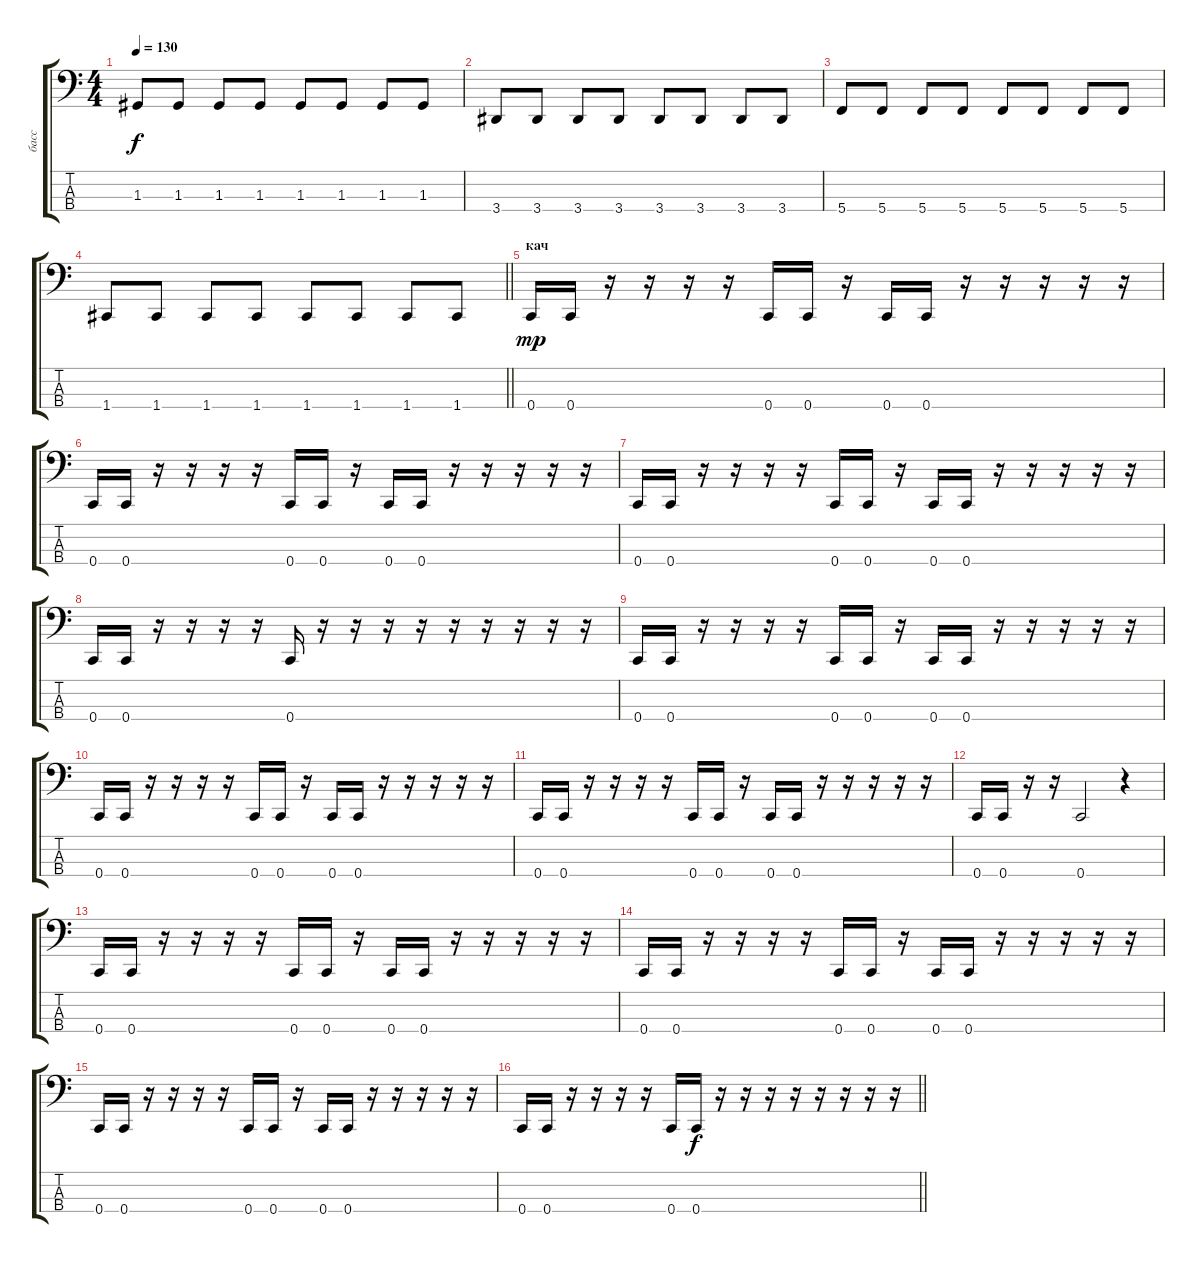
\track ("басс" "басс") {instrument electricbassfinger}
\staff {score tabs}
\tuning (F2 C2 G1 C1) {hide}
\ts (4 4)
\tempo 130
\clef f4
\ks c
1.3.8{dy f} 1.3.8 1.3.8 1.3.8 1.3.8 1.3.8 1.3.8 1.3.8 |
3.4.8 3.4.8 3.4.8 3.4.8 3.4.8 3.4.8 3.4.8 3.4.8 |
5.4.8 5.4.8 5.4.8 5.4.8 5.4.8 5.4.8 5.4.8 5.4.8 |
\barLineRight lightlight
1.4.8 1.4.8 1.4.8 1.4.8 1.4.8 1.4.8 1.4.8 1.4.8 |
\section ("" "кач")
0.4.16{dy mp} 0.4.16 r.16 r.16 r.16 r.16 0.4.16 0.4.16 r.16 0.4.16 0.4.16 r.16 r.16 r.16 r.16 r.16 |
0.4.16 0.4.16 r.16 r.16 r.16 r.16 0.4.16 0.4.16 r.16 0.4.16 0.4.16 r.16 r.16 r.16 r.16 r.16 |
0.4.16 0.4.16 r.16 r.16 r.16 r.16 0.4.16 0.4.16 r.16 0.4.16 0.4.16 r.16 r.16 r.16 r.16 r.16 |
0.4.16 0.4.16 r.16 r.16 r.16 r.16 0.4.16 r.16 r.16 r.16 r.16 r.16 r.16 r.16 r.16 r.16 |
0.4.16 0.4.16 r.16 r.16 r.16 r.16 0.4.16 0.4.16 r.16 0.4.16 0.4.16 r.16 r.16 r.16 r.16 r.16 |
0.4.16 0.4.16 r.16 r.16 r.16 r.16 0.4.16 0.4.16 r.16 0.4.16 0.4.16 r.16 r.16 r.16 r.16 r.16 |
0.4.16 0.4.16 r.16 r.16 r.16 r.16 0.4.16 0.4.16 r.16 0.4.16 0.4.16 r.16 r.16 r.16 r.16 r.16 |
0.4.16 0.4.16 r.16 r.16 0.4.2 r.4 |
0.4.16 0.4.16 r.16 r.16 r.16 r.16 0.4.16 0.4.16 r.16 0.4.16 0.4.16 r.16 r.16 r.16 r.16 r.16 |
0.4.16 0.4.16 r.16 r.16 r.16 r.16 0.4.16 0.4.16 r.16 0.4.16 0.4.16 r.16 r.16 r.16 r.16 r.16 |
0.4.16 0.4.16 r.16 r.16 r.16 r.16 0.4.16 0.4.16 r.16 0.4.16 0.4.16 r.16 r.16 r.16 r.16 r.16 |
\barLineRight lightlight
0.4.16 0.4.16 r.16 r.16 r.16 r.16 0.4.16 0.4.16{dy f} r.16 r.16 r.16 r.16 r.16 r.16 r.16 r.16
